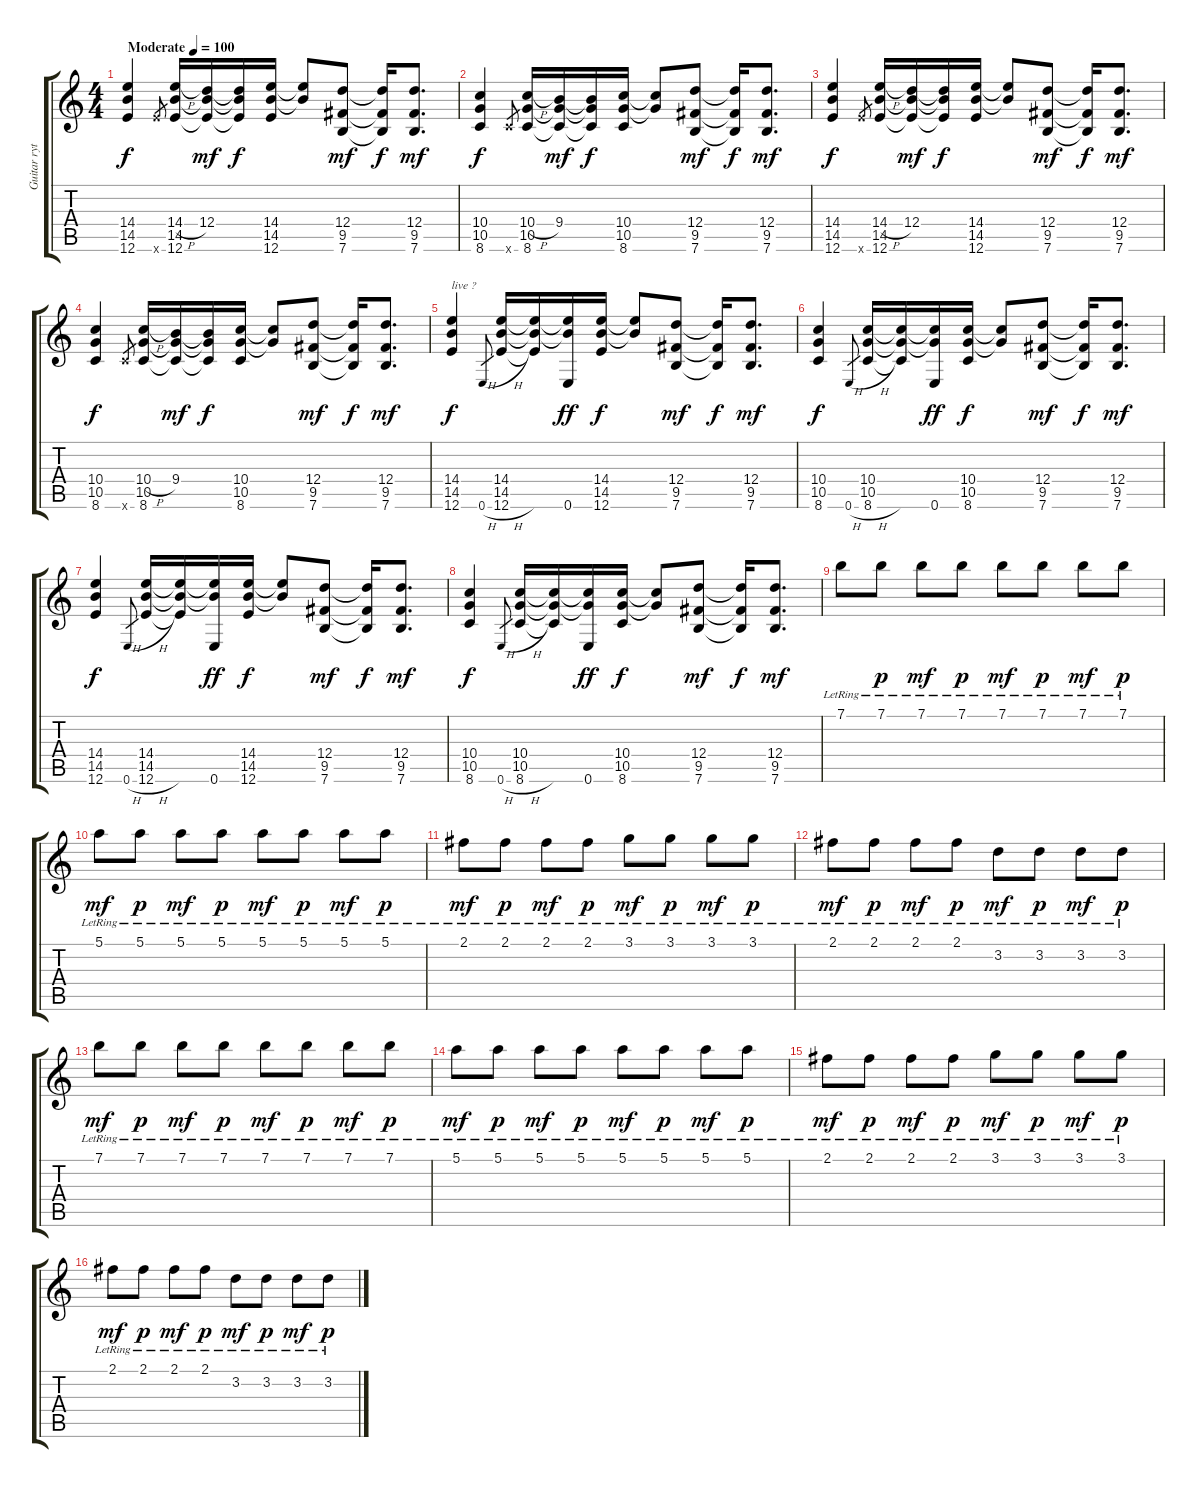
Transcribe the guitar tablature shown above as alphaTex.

\track ("Guitar rythm" "Guitar ryt") {instrument distortionguitar}
\staff {score tabs}
\tuning (E4 B3 G3 D3 A2 E2) {hide}
\ts (4 4)
\tempo (100 "Moderate")
\clef g2
\ks c
(14.4 14.5 12.6).4{dy f instrument distortionguitar} 12.6{x}.8{gr} (14.4{h} 14.5 12.6).16 (12.4 14.5{t} 12.6{t}).16{dy mf} (12.4{t} 14.5{t} 12.6{t}).16{dy f} (14.4 14.5 12.6).16 (14.4{t} 14.5{t}).8 (12.4 9.5 7.6).8{dy mf} (12.4{t} 9.5{t} 7.6{t}).16{dy f} (12.4 9.5 7.6).8{d dy mf} |
(10.4 10.5 8.6).4{dy f} 8.6{x}.8{gr} (10.4{h} 10.5 8.6).16 (9.4 10.5{t} 8.6{t}).16{dy mf} (9.4{t} 10.5{t} 8.6{t}).16{dy f} (10.4 10.5 8.6).16 (10.4{t} 10.5{t}).8 (12.4 9.5 7.6).8{dy mf} (12.4{t} 9.5{t} 7.6{t}).16{dy f} (12.4 9.5 7.6).8{d dy mf} |
(14.4 14.5 12.6).4{dy f} 12.6{x}.8{gr} (14.4{h} 14.5 12.6).16 (12.4 14.5{t} 12.6{t}).16{dy mf} (12.4{t} 14.5{t} 12.6{t}).16{dy f} (14.4 14.5 12.6).16 (14.4{t} 14.5{t}).8 (12.4 9.5 7.6).8{dy mf} (12.4{t} 9.5{t} 7.6{t}).16{dy f} (12.4 9.5 7.6).8{d dy mf} |
(10.4 10.5 8.6).4{dy f} 8.6{x}.8{gr} (10.4{h} 10.5 8.6).16 (9.4 10.5{t} 8.6{t}).16{dy mf} (9.4{t} 10.5{t} 8.6{t}).16{dy f} (10.4 10.5 8.6).16 (10.4{t} 10.5{t}).8 (12.4 9.5 7.6).8{dy mf} (12.4{t} 9.5{t} 7.6{t}).16{dy f} (12.4 9.5 7.6).8{d dy mf} |
(14.4 14.5 12.6).4{txt "live ?" dy f} 0.6{h}.8{gr} (14.4 14.5 12.6{h}).16 (14.4{t} 14.5{t} 12.6{t}).16 (14.4{t} 14.5{t} 0.6).16{dy ff} (14.4 14.5 12.6).16{dy f} (14.4{t} 14.5{t}).8 (12.4 9.5 7.6).8{dy mf} (12.4{t} 9.5{t} 7.6{t}).16{dy f} (12.4 9.5 7.6).8{d dy mf} |
(10.4 10.5 8.6).4{dy f} 0.6{h}.8{gr} (10.4 10.5 8.6{h}).16 (10.4{t} 10.5{t} 8.6{t}).16 (10.4{t} 10.5{t} 0.6).16{dy ff} (10.4 10.5 8.6).16{dy f} (10.4{t} 10.5{t}).8 (12.4 9.5 7.6).8{dy mf} (12.4{t} 9.5{t} 7.6{t}).16{dy f} (12.4 9.5 7.6).8{d dy mf} |
(14.4 14.5 12.6).4{dy f} 0.6{h}.8{gr} (14.4 14.5 12.6{h}).16 (14.4{t} 14.5{t} 12.6{t}).16 (14.4{t} 14.5{t} 0.6).16{dy ff} (14.4 14.5 12.6).16{dy f} (14.4{t} 14.5{t}).8 (12.4 9.5 7.6).8{dy mf} (12.4{t} 9.5{t} 7.6{t}).16{dy f} (12.4 9.5 7.6).8{d dy mf} |
(10.4 10.5 8.6).4{dy f} 0.6{h}.8{gr} (10.4 10.5 8.6{h}).16 (10.4{t} 10.5{t} 8.6{t}).16 (10.4{t} 10.5{t} 0.6).16{dy ff} (10.4 10.5 8.6).16{dy f} (10.4{t} 10.5{t}).8 (12.4 9.5 7.6).8{dy mf} (12.4{t} 9.5{t} 7.6{t}).16{dy f} (12.4 9.5 7.6).8{d dy mf} |
7.1{lr}.8 7.1{lr}.8{dy p} 7.1{lr}.8{dy mf} 7.1{lr}.8{dy p} 7.1{lr}.8{dy mf} 7.1{lr}.8{dy p} 7.1{lr}.8{dy mf} 7.1{lr}.8{dy p} |
5.1{lr}.8{dy mf} 5.1{lr}.8{dy p} 5.1{lr}.8{dy mf} 5.1{lr}.8{dy p} 5.1{lr}.8{dy mf} 5.1{lr}.8{dy p} 5.1{lr}.8{dy mf} 5.1{lr}.8{dy p} |
2.1{lr}.8{dy mf} 2.1{lr}.8{dy p} 2.1{lr}.8{dy mf} 2.1{lr}.8{dy p} 3.1{lr}.8{dy mf} 3.1{lr}.8{dy p} 3.1{lr}.8{dy mf} 3.1{lr}.8{dy p} |
2.1{lr}.8{dy mf} 2.1{lr}.8{dy p} 2.1{lr}.8{dy mf} 2.1{lr}.8{dy p} 3.2{lr}.8{dy mf} 3.2{lr}.8{dy p} 3.2{lr}.8{dy mf} 3.2{lr}.8{dy p} |
7.1{lr}.8{dy mf} 7.1{lr}.8{dy p} 7.1{lr}.8{dy mf} 7.1{lr}.8{dy p} 7.1{lr}.8{dy mf} 7.1{lr}.8{dy p} 7.1{lr}.8{dy mf} 7.1{lr}.8{dy p} |
5.1{lr}.8{dy mf} 5.1{lr}.8{dy p} 5.1{lr}.8{dy mf} 5.1{lr}.8{dy p} 5.1{lr}.8{dy mf} 5.1{lr}.8{dy p} 5.1{lr}.8{dy mf} 5.1{lr}.8{dy p} |
2.1{lr}.8{dy mf} 2.1{lr}.8{dy p} 2.1{lr}.8{dy mf} 2.1{lr}.8{dy p} 3.1{lr}.8{dy mf} 3.1{lr}.8{dy p} 3.1{lr}.8{dy mf} 3.1{lr}.8{dy p} |
2.1{lr}.8{dy mf} 2.1{lr}.8{dy p} 2.1{lr}.8{dy mf} 2.1{lr}.8{dy p} 3.2{lr}.8{dy mf} 3.2{lr}.8{dy p} 3.2{lr}.8{dy mf} 3.2{lr}.8{dy p}
